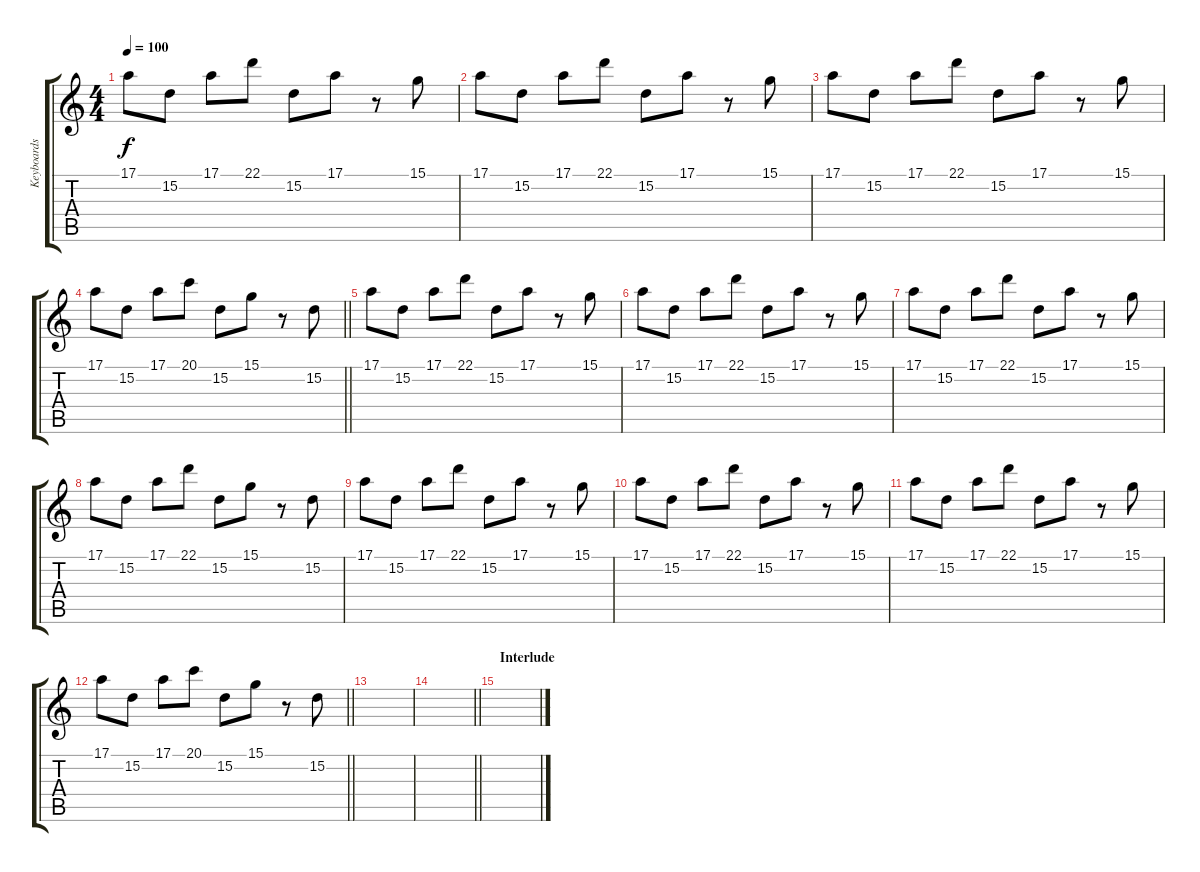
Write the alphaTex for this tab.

\track ("Keyboards" "Keyboards") {instrument electricgrandpiano}
\staff {score tabs}
\tuning (E4 B3 G3 D3 A2 D2) {hide}
\ts (4 4)
\tempo 100
\clef g2
\ks c
17.1.8{dy f} 15.2.8 17.1.8 22.1.8 15.2.8 17.1.8 r.8 15.1.8 |
17.1.8 15.2.8 17.1.8 22.1.8 15.2.8 17.1.8 r.8 15.1.8 |
17.1.8 15.2.8 17.1.8 22.1.8 15.2.8 17.1.8 r.8 15.1.8 |
\barLineRight lightlight
17.1.8 15.2.8 17.1.8 20.1.8 15.2.8 15.1.8 r.8 15.2.8 |
\section ("" "")
17.1.8 15.2.8 17.1.8 22.1.8 15.2.8 17.1.8 r.8 15.1.8 |
17.1.8 15.2.8 17.1.8 22.1.8 15.2.8 17.1.8 r.8 15.1.8 |
17.1.8 15.2.8 17.1.8 22.1.8 15.2.8 17.1.8 r.8 15.1.8 |
17.1.8 15.2.8 17.1.8 22.1.8 15.2.8 15.1.8 r.8 15.2.8 |
17.1.8 15.2.8 17.1.8 22.1.8 15.2.8 17.1.8 r.8 15.1.8 |
17.1.8 15.2.8 17.1.8 22.1.8 15.2.8 17.1.8 r.8 15.1.8 |
17.1.8 15.2.8 17.1.8 22.1.8 15.2.8 17.1.8 r.8 15.1.8 |
\barLineRight lightlight
17.1.8 15.2.8 17.1.8 20.1.8 15.2.8 15.1.8 r.8 15.2.8 |
|
\barLineRight lightlight
|
\section ("" "Interlude")
